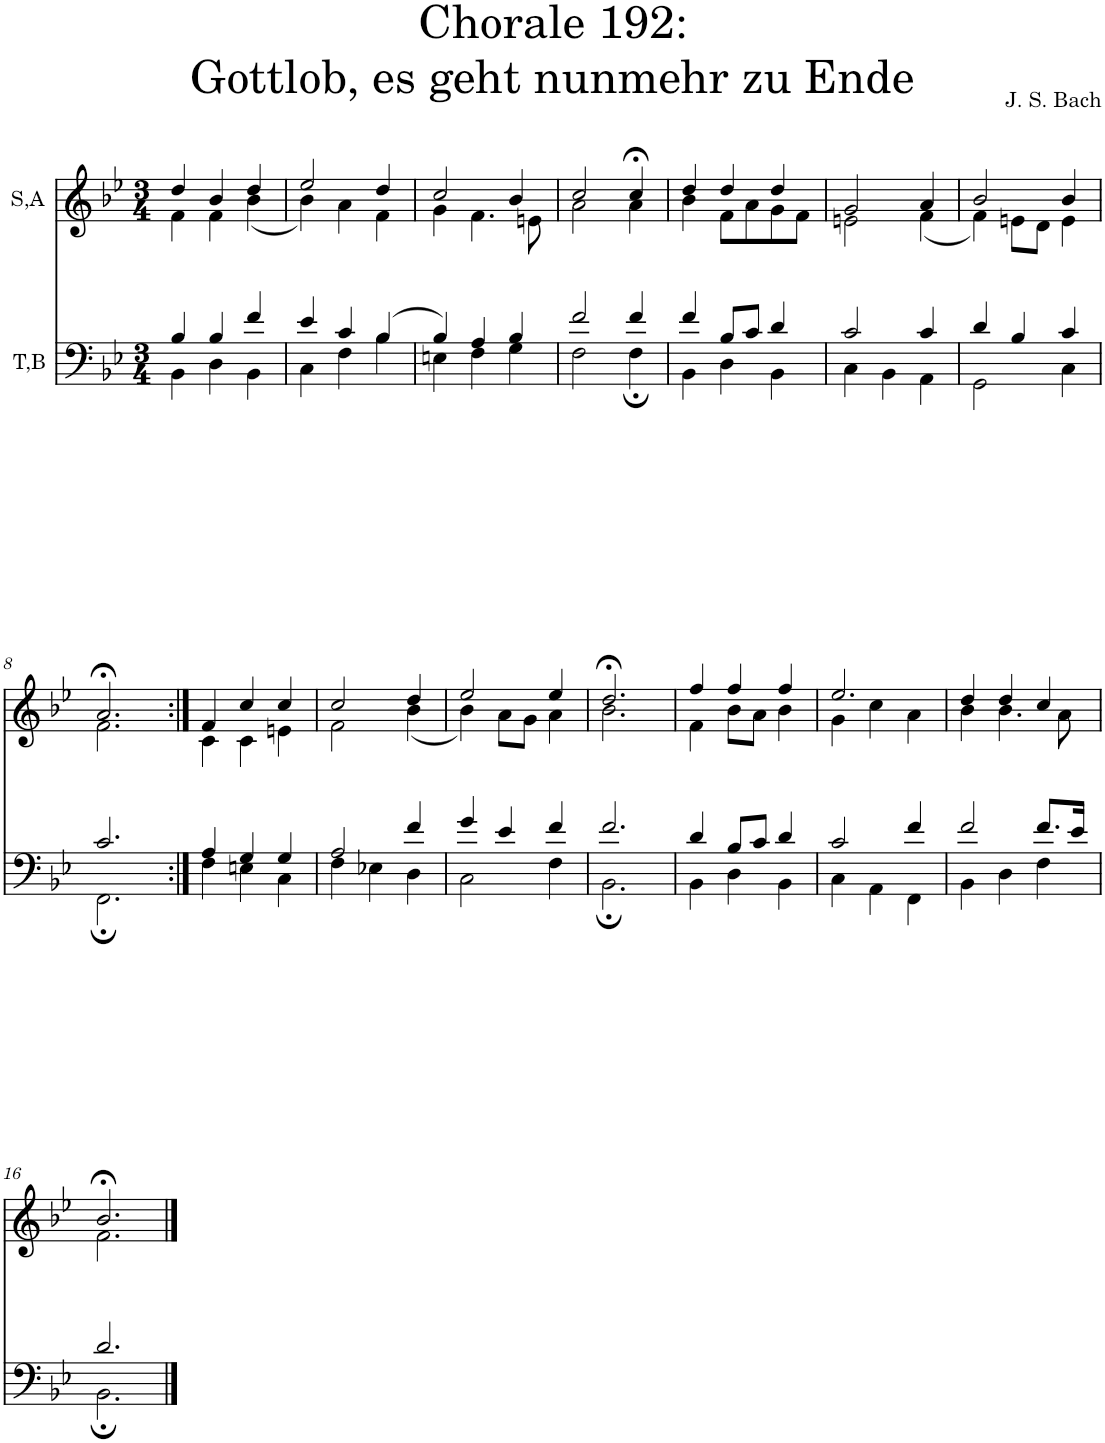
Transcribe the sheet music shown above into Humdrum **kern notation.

**kern	**kern
*part2	*part1
*staff2	*staff1
*I"T,B	*I"S,A
*clefF4	*clefG2
*k[b-e-]	*k[b-e-]
*M3/4	*M3/4
=1	=1
*^	*^
4B-/	4BB-\	4dd/	4f\
4B-/	4D\	4b-/	4f\
4f/	4BB-\	4dd/	(<4b-\
=2	=2	=2	=2
4e-/	4C\	2ee-/	4b-\)
4c/	4F\	.	4a\
(>4B-/	4B-\	4dd/	4f\
=3	=3	=3	=3
4B-/)	4En\	2cc/	4g\
4A/	4F\	.	4.f\
4B-/	4G\	4b-/	.
.	.	.	8en\
=4	=4	=4	=4
2f/	2F\	2cc/	2a\
4f/	4F;\	4cc;</	4a\
=5	=5	=5	=5
4f/	4BB-\	4dd/	4b-\
8B-/L	4D\	4dd/	8f\L
8c/J	.	.	8a\
4d/	4BB-\	4dd/	8g\
.	.	.	8f\J
=6	=6	=6	=6
2c/	4C\	2g/	2en\
.	4BB-\	.	.
4c/	4AA\	4a/	(<4f\
=7	=7	=7	=7
4d/	2GG\	2b-/	4f\)
4B-/	.	.	8en\L
.	.	.	8d\J
4c/	4C\	4b-/	4e\
!!LO:LB:g=z	!!
=8	=8	=8	=8
2.c/	2.FF;\	2.a;</	2.f\
=9:|!	=9:|!	=9:|!	=9:|!
4A/	4F\	4f/	4c\
4G/	4En\	4cc/	4c\
4G/	4C\	4cc/	4en\
=10	=10	=10	=10
2A/	4F\	2cc/	2f\
.	4E-X\	.	.
4f/	4D\	4dd/	(<4b-\
=11	=11	=11	=11
4g/	2C\	2ee-/	4b-\)
4e-/	.	.	8a\L
.	.	.	8g\J
4f/	4F\	4ee-/	4a\
=12	=12	=12	=12
2.f/	2.BB-;\	2.dd;</	2.b-\
=13	=13	=13	=13
4d/	4BB-\	4ff/	4f\
8B-/L	4D\	4ff/	8b-\L
8c/J	.	.	8a\J
4d/	4BB-\	4ff/	4b-\
=14	=14	=14	=14
2c/	4C\	2.ee-/	4g\
.	4AA\	.	4cc\
4f/	4FF\	.	4a\
=15	=15	=15	=15
2f/	4BB-\	4dd/	4b-\
.	4D\	4dd/	4.b-\
8.f/L	4F\	4cc/	.
.	.	.	8a\
16e-/Jk	.	.	.
!!LO:LB:g=z	!!
=16	=16	=16	=16
2.d/	2.BB-;\	2.b-;</	2.f\
*v	*v	*	*
*	*v	*v
==	==
*-	*-
